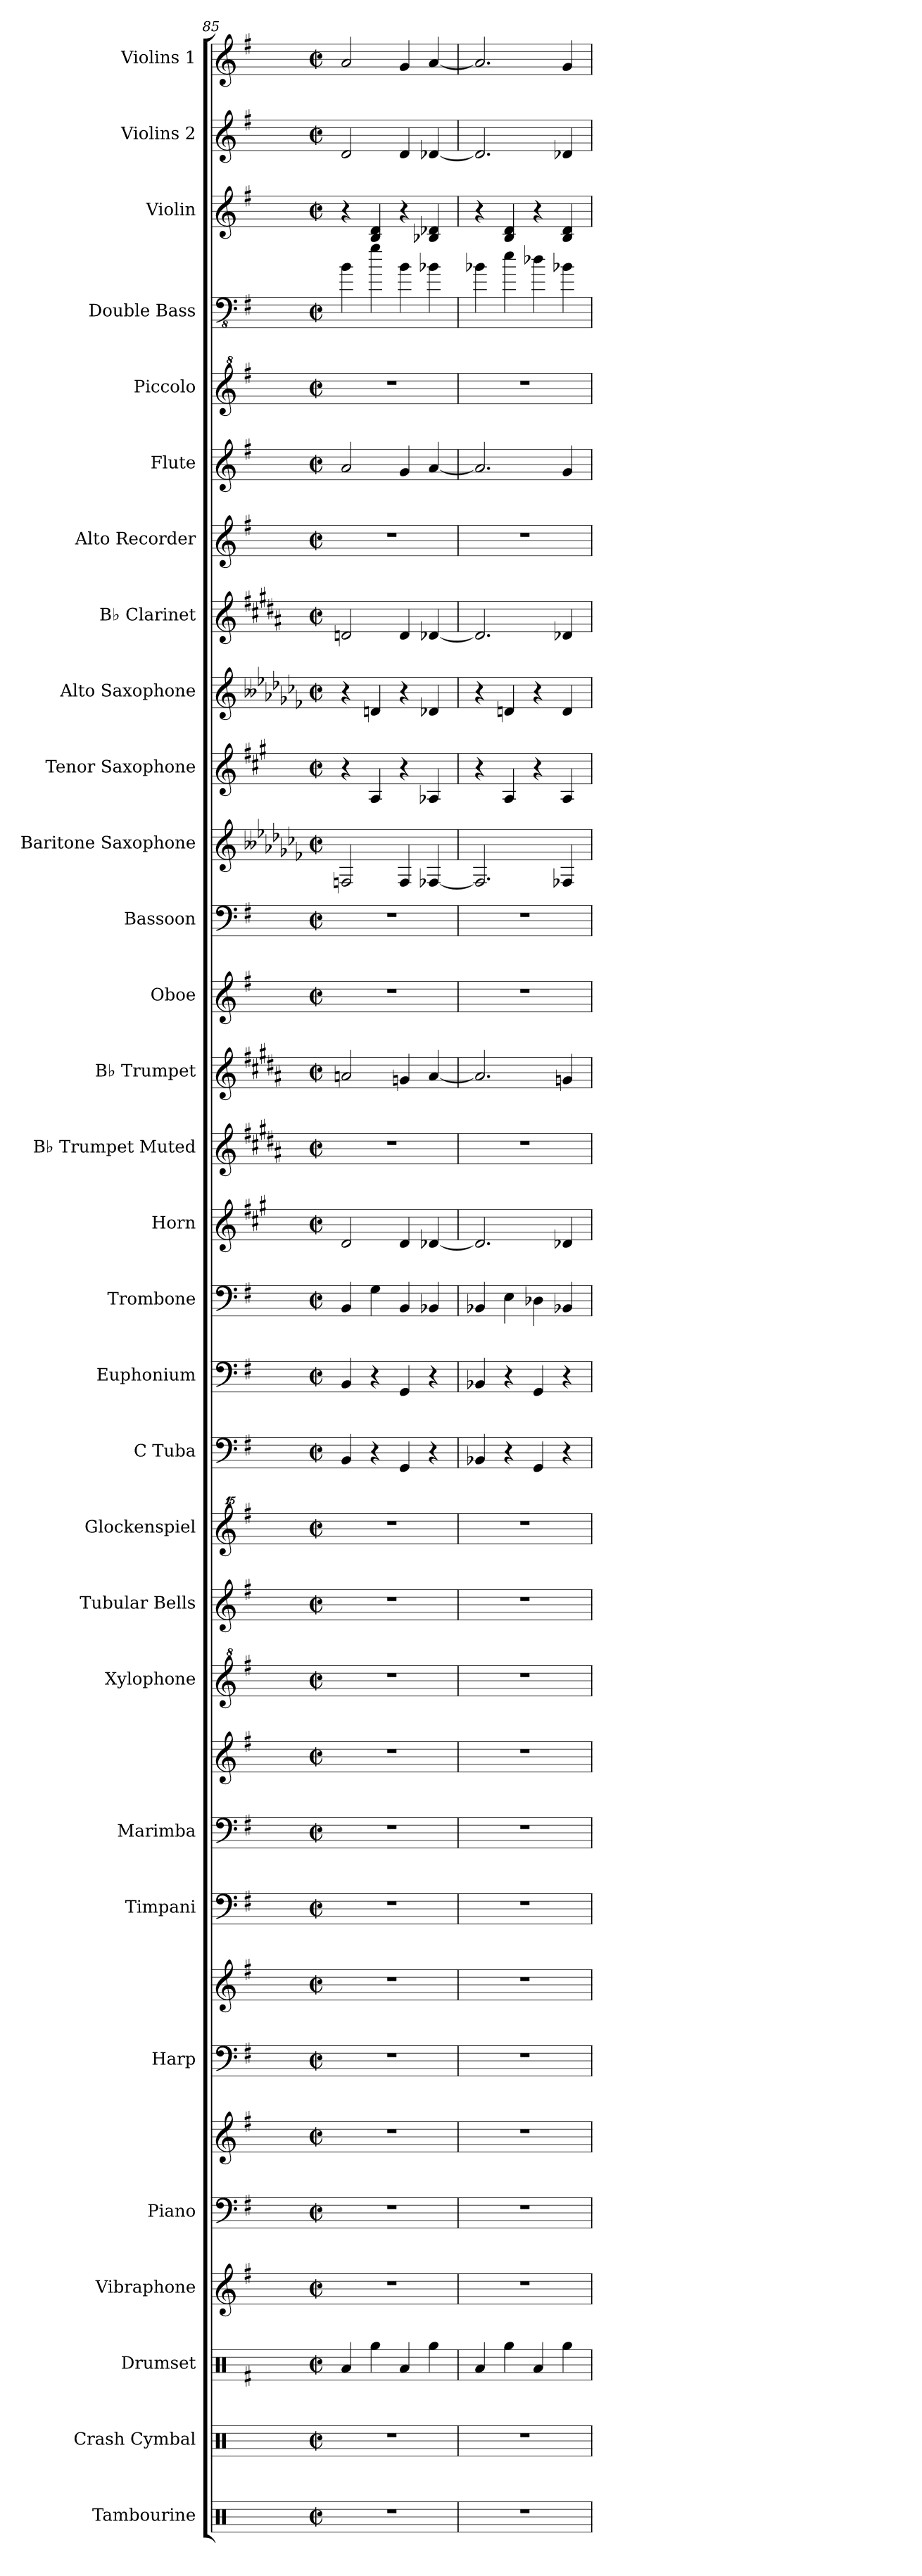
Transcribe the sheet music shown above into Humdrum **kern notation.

**kern	**kern	**kern	**kern	**kern	**kern	**kern	**kern	**kern	**kern	**kern	**kern	**kern	**kern	**kern	**kern	**kern	**kern	**kern	**kern	**kern	**kern	**kern	**kern	**kern	**kern	**kern	**kern	**kern	**kern	**kern	**kern	**kern
*part30	*part29	*part28	*part27	*part26	*part26	*part25	*part25	*part24	*part23	*part23	*part22	*part21	*part20	*part19	*part18	*part17	*part16	*part15	*part14	*part13	*part12	*part11	*part10	*part9	*part8	*part7	*part6	*part5	*part4	*part3	*part2	*part1
*staff33	*staff32	*staff31	*staff30	*staff29	*staff28	*staff27	*staff26	*staff25	*staff24	*staff23	*staff22	*staff21	*staff20	*staff19	*staff18	*staff17	*staff16	*staff15	*staff14	*staff13	*staff12	*staff11	*staff10	*staff9	*staff8	*staff7	*staff6	*staff5	*staff4	*staff3	*staff2	*staff1
*I"Tambourine	*I"Crash Cymbal	*I"Drumset	*I"Vibraphone	*I"Piano	*	*I"Harp	*	*I"Timpani	*I"Marimba	*	*I"Xylophone	*I"Tubular Bells	*I"Glockenspiel	*I"C Tuba	*I"Euphonium	*I"Trombone	*I"Horn	*I"B♭ Trumpet Muted	*I"B♭ Trumpet	*I"Oboe	*I"Bassoon	*I"Baritone Saxophone	*I"Tenor Saxophone	*I"Alto Saxophone	*I"B♭ Clarinet	*I"Alto Recorder	*I"Flute	*I"Piccolo	*I"Double Bass	*I"Violin	*I"Violins 2	*I"Violins 1
*I'Tamb.	*I'Cr. Cym.	*I'Drs.	*I'Vib.	*I'Pno.	*	*I'Hrp.	*	*I'Timp.	*I'Mrm.	*	*I'Xyl.	*I'Tu. Be.	*I'Glk.	*I'C Tu.	*I'Eu.	*I'Trb.	*I'Hn.	*I'B♭ Tpt. Mut	*I'B♭ Tpt.	*I'Ob.	*I'Bsn.	*I'Bar. Sax.	*I'T. Sax.	*I'A. Sax.	*I'B♭ Cl.	*I'A. Rec.	*I'Fl.	*I'Picc.	*	*I'Vln.	*I'Vlns. 2	*I'Vlns. 1
*clefX	*clefX	*clefX	*clefG2	*clefF4	*clefG2	*clefF4	*clefG2	*clefF4	*clefF4	*clefG2	*clefG^2	*clefG2	*clefG^^2	*clefF4	*clefF4	*clefF4	*clefG2	*clefG2	*clefG2	*clefG2	*clefF4	*clefG2	*clefG2	*clefG2	*clefG2	*clefG2	*clefG2	*clefG^2	*clefFv4	*clefG2	*clefG2	*clefG2
*	*	*	*	*	*	*	*	*	*	*	*	*	*	*	*	*	*ITrd4c7	*ITrd1c2	*ITrd1c2	*	*	*ITrd12c21	*ITrd8c14	*ITrd5c9	*ITrd1c2	*	*	*ITrd-7c-12	*ITrd7c12	*	*	*
*k[]	*k[]	*k[f#]	*k[f#]	*k[f#]	*k[f#]	*k[f#]	*k[f#]	*k[f#]	*k[f#]	*k[f#]	*k[f#]	*k[f#]	*k[f#]	*k[f#]	*k[f#]	*k[f#]	*k[f#c#]	*k[f#c#g#]	*k[f#c#g#]	*k[f#]	*k[f#]	*k[b--e-a-d-g-c-f-]	*k[f#c#g#]	*k[b--e-a-d-g-c-f-]	*k[f#c#g#]	*k[f#]	*k[f#]	*k[f#]	*k[f#]	*k[f#]	*k[f#]	*k[f#]
*C:	*C:	*G:	*G:	*G:	*G:	*G:	*G:	*G:	*G:	*G:	*G:	*G:	*G:	*G:	*G:	*G:	*D:	*A:	*A:	*G:	*G:	*F-:	*A:	*F-:	*A:	*G:	*G:	*G:	*G:	*G:	*G:	*G:
*M2/2	*M2/2	*M2/2	*M2/2	*M2/2	*M2/2	*M2/2	*M2/2	*M2/2	*M2/2	*M2/2	*M2/2	*M2/2	*M2/2	*M2/2	*M2/2	*M2/2	*M2/2	*M2/2	*M2/2	*M2/2	*M2/2	*M2/2	*M2/2	*M2/2	*M2/2	*M2/2	*M2/2	*M2/2	*M2/2	*M2/2	*M2/2	*M2/2
*met(c|)	*met(c|)	*met(c|)	*met(c|)	*met(c|)	*met(c|)	*met(c|)	*met(c|)	*met(c|)	*met(c|)	*met(c|)	*met(c|)	*met(c|)	*met(c|)	*met(c|)	*met(c|)	*met(c|)	*met(c|)	*met(c|)	*met(c|)	*met(c|)	*met(c|)	*met(c|)	*met(c|)	*met(c|)	*met(c|)	*met(c|)	*met(c|)	*met(c|)	*met(c|)	*met(c|)	*met(c|)	*met(c|)
=85	=85	=85	=85	=85	=85	=85	=85	=85	=85	=85	=85	=85	=85	=85	=85	=85	=85	=85	=85	=85	=85	=85	=85	=85	=85	=85	=85	=85	=85	=85	=85	=85
1r	1r	4Ra/	1r	1r	1r	1r	1r	1r	1r	1r	1r	1r	1r	4BB/	4BB/	4BB/	2G/	1r	2g/	1r	1r	2FFn/	4r	4r	2c/	1r	2a/	1r	4BB\	4r	2d/	2a/
.	.	4Rgg\	.	.	.	.	.	.	.	.	.	.	.	4r	4r	4G\	.	.	.	.	.	.	4AA/	4Fn/	.	.	.	.	4G\	4B/ 4d/	.	.
.	.	4Ra/	.	.	.	.	.	.	.	.	.	.	.	4GG/	4GG/	4BB/	4G/	.	4fn/	.	.	4FF/	4r	4r	4c/	.	4g/	.	4BB\	4r	4d/	4g/
.	.	4Rgg\	.	.	.	.	.	.	.	.	.	.	.	4r	4r	4BB-X/	[4G-X/	.	[4g/	.	.	[4FF-X/	4AA-X/	4F-X/	[4c-X/	.	[4a/	.	4BB-X\	4B-X/ 4d-X/	[4d-X/	[4a/
=86	=86	=86	=86	=86	=86	=86	=86	=86	=86	=86	=86	=86	=86	=86	=86	=86	=86	=86	=86	=86	=86	=86	=86	=86	=86	=86	=86	=86	=86	=86	=86	=86
1r	1r	4Ra/	1r	1r	1r	1r	1r	1r	1r	1r	1r	1r	1r	4BB-X/	4BB-X/	4BB-X/	2.G-/]	1r	2.g/]	1r	1r	2.FF-/]	4r	4r	2.c-/]	1r	2.a/]	1r	4BB-X\	4r	2.d-/]	2.a/]
.	.	4Rgg\	.	.	.	.	.	.	.	.	.	.	.	4r	4r	4E\	.	.	.	.	.	.	4AA/	4Fn/	.	.	.	.	4E\	4B/ 4d/	.	.
.	.	4Ra/	.	.	.	.	.	.	.	.	.	.	.	4GG/	4GG/	4D-X\	.	.	.	.	.	.	4r	4r	.	.	.	.	4D-X\	4r	.	.
.	.	4Rgg\	.	.	.	.	.	.	.	.	.	.	.	4r	4r	4BB-X/	4G-X/	.	4fn/	.	.	4FF-X/	4AA/	4F/	4c-X/	.	4g/	.	4BB-X\	4B/ 4d/	4d-X/	4g/
=	=	=	=	=	=	=	=	=	=	=	=	=	=	=	=	=	=	=	=	=	=	=	=	=	=	=	=	=	=	=	=	=
*-	*-	*-	*-	*-	*-	*-	*-	*-	*-	*-	*-	*-	*-	*-	*-	*-	*-	*-	*-	*-	*-	*-	*-	*-	*-	*-	*-	*-	*-	*-	*-	*-
